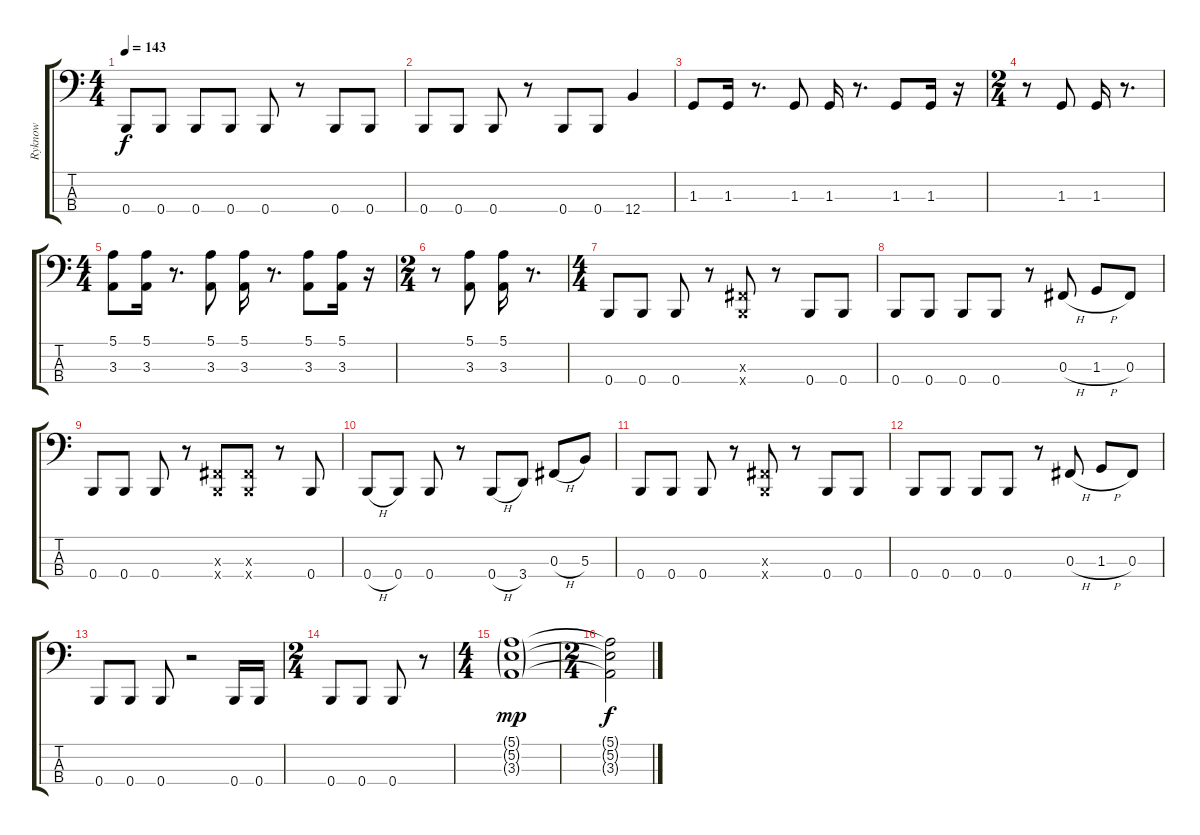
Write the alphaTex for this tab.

\track ("Ryknow" "Ryknow") {instrument slapbass2}
\staff {score tabs}
\tuning (E2 B1 Gb1 B0) {hide}
\ts (4 4)
\tempo 143
\clef f4
\ks c
0.4.8{dy f} 0.4.8 0.4.8 0.4.8 0.4.8 r.8 0.4.8 0.4.8 |
0.4.8 0.4.8 0.4.8 r.8 0.4.8 0.4.8 12.4.4 |
1.3.8 1.3.16 r.8{d} 1.3.8 1.3.16 r.8{d} 1.3.8 1.3.16 r.16 |
\ts (2 4)
r.8 1.3.8 1.3.16 r.8{d} |
\ts (4 4)
(5.1 3.3).8 (5.1 3.3).16 r.8{d} (5.1 3.3).8 (5.1 3.3).16 r.8{d} (5.1 3.3).8 (5.1 3.3).16 r.16 |
\ts (2 4)
r.8 (5.1 3.3).8 (5.1 3.3).16 r.8{d} |
\ts (4 4)
0.4.8 0.4.8 0.4.8 r.8 (0.3{x} 0.4{x}).8 r.8 0.4.8 0.4.8 |
0.4.8 0.4.8 0.4.8 0.4.8 r.8 0.3{h}.8 1.3{h}.8 0.3.8 |
0.4.8 0.4.8 0.4.8 r.8 (0.3{x} 0.4{x}).8 (0.3{x} 0.4{x}).8 r.8 0.4.8 |
0.4{h}.8 0.4.8 0.4.8 r.8 0.4{h}.8 3.4.8 0.3{h}.8 5.3.8 |
0.4.8 0.4.8 0.4.8 r.8 (0.3{x} 0.4{x}).8 r.8 0.4.8 0.4.8 |
0.4.8 0.4.8 0.4.8 0.4.8 r.8 0.3{h}.8 1.3{h}.8 0.3.8 |
0.4.8 0.4.8 0.4.8 r.2 0.4.16 0.4.16 |
\ts (2 4)
0.4.8 0.4.8 0.4.8 r.8 |
\ts (4 4)
(5.1{g} 5.2{g} 3.3{g}).1{dy mp} |
\ts (2 4)
(5.1{t} 5.2{t} 3.3{t}).2{dy f}
